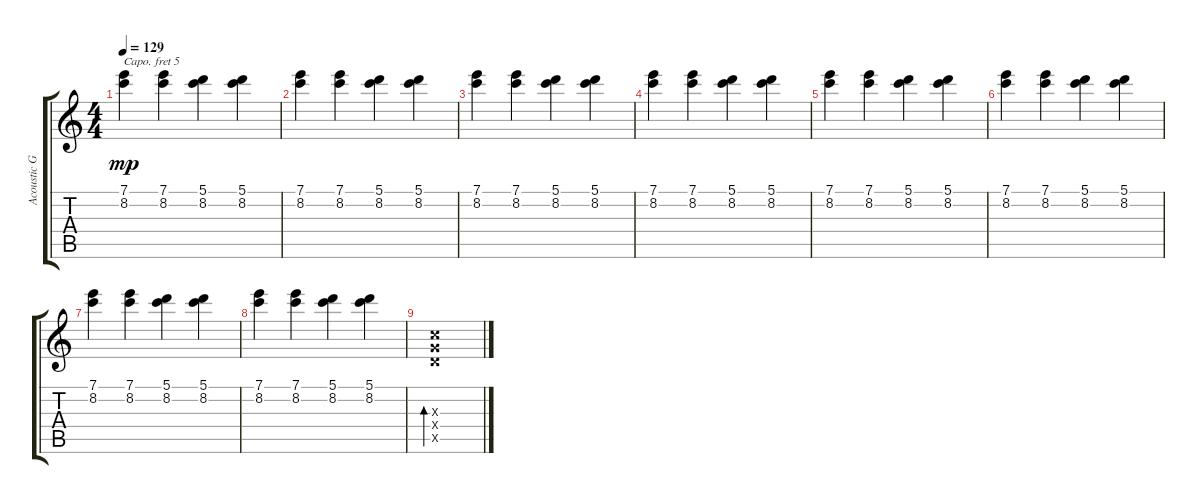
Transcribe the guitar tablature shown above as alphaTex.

\track ("Acoustic Guitar" "Acoustic G") {instrument acousticguitarsteel}
\staff {score tabs}
\capo 5
\tuning (E4 B3 G3 D3 A2 E2) {hide}
\ts (4 4)
\tempo 129
\clef g2
\ks c
(7.1 8.2).4{dy mp} (7.1 8.2).4 (5.1 8.2).4 (5.1 8.2).4 |
(7.1 8.2).4 (7.1 8.2).4 (5.1 8.2).4 (5.1 8.2).4 |
(7.1 8.2).4 (7.1 8.2).4 (5.1 8.2).4 (5.1 8.2).4 |
(7.1 8.2).4 (7.1 8.2).4 (5.1 8.2).4 (5.1 8.2).4 |
(7.1 8.2).4 (7.1 8.2).4 (5.1 8.2).4 (5.1 8.2).4 |
(7.1 8.2).4 (7.1 8.2).4 (5.1 8.2).4 (5.1 8.2).4 |
(7.1 8.2).4 (7.1 8.2).4 (5.1 8.2).4 (5.1 8.2).4 |
(7.1 8.2).4 (7.1 8.2).4 (5.1 8.2).4 (5.1 8.2).4 |
(0.3{x} 0.4{x} 0.5{x}).1{bd 240}
